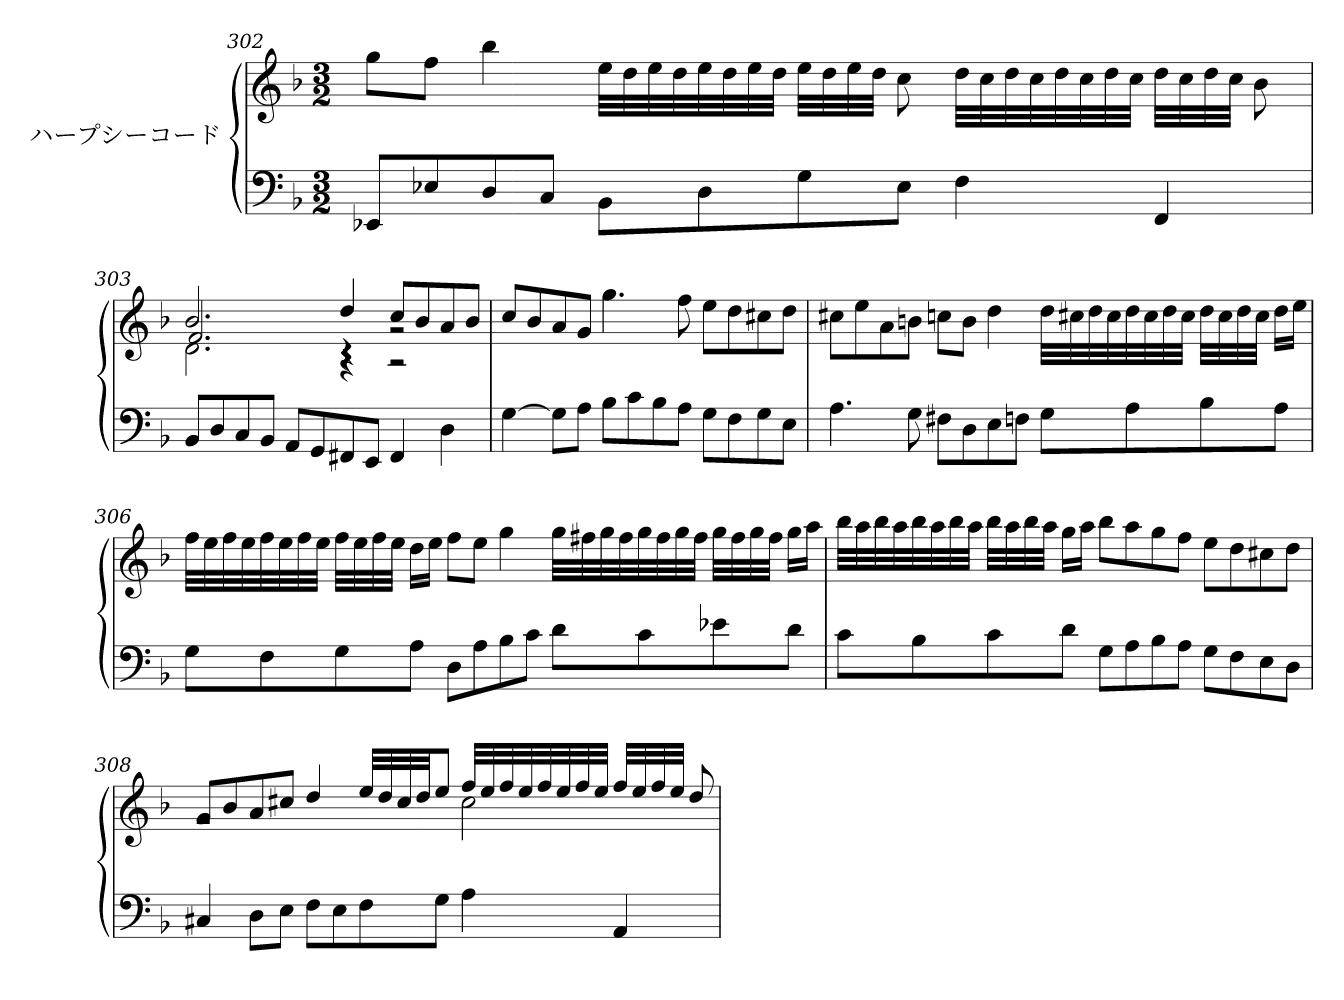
**kern	**kern
*part1	*part1
*staff2	*staff1
*I"ハープシーコード	*
*clefF4	*clefG2
*k[b-]	*k[b-]
*M3/2	*M3/2
=302	=302
8EE-X/L	8gg\L
8E-X/	8ff\J
8D/	4bb-\
8C/J	.
8BB-\L	32ee\LLL
.	32dd\
.	32ee\
.	32dd\
8D\	32ee\
.	32dd\
.	32ee\
.	32dd\JJJ
8G\	32ee\LLL
.	32dd\
.	32ee\
.	32dd\JJJ
8E-\J	8cc\
4F\	32dd\LLL
.	32cc\
.	32dd\
.	32cc\
.	32dd\
.	32cc\
.	32dd\
.	32cc\JJJ
4FF/	32dd\LLL
.	32cc\
.	32dd\
.	32cc\JJJ
.	8b-\
!!LO:LB:g=z
=303	=303
*	*^
*	*	*^
8BB-/L	2.b-/	2.d\	2.f/
8D/	.	.	.
8C/	.	.	.
8BB-/J	.	.	.
8AA/L	.	.	.
8GG/	.	.	.
8FF#X/	4dd/	4rc	4rA
8EE/J	.	.	.
4FF#/	8cc/L	2rg	2rA
.	8b-/	.	.
4D\	8a/	.	.
.	8b-/J	.	.
*	*v	*v	*v
=304	=304
[4G\	8cc/L
.	8b-/
8G\L]	8a/
8A\J	8g/J
8B-\L	4.gg\
8c\	.
8B-\	.
8A\J	8ff\
8G\L	8ee\L
8F\	8dd\
8G\	8cc#X\
8E\J	8dd\J
!!LO:LB:g=z
=305	=305
4.A\	8cc#X\L
.	8ee\
.	8a\
8G\	8bn\J
8F#X\L	8ccn\L
8D\	8b\J
8E\	4dd\
8Fn\J	.
8G\L	32dd\LLL
.	32cc#X\
.	32dd\
.	32cc#\
8A\	32dd\
.	32cc#\
.	32dd\
.	32cc#\JJJ
8B-\	32dd\LLL
.	32cc#\
.	32dd\
.	32cc#\JJJ
8A\J	16dd\LL
.	16ee\JJ
!!LO:LB:g=z
=306	=306
8G\L	32ff\LLL
.	32ee\
.	32ff\
.	32ee\
8F\	32ff\
.	32ee\
.	32ff\
.	32ee\JJJ
8G\	32ff\LLL
.	32ee\
.	32ff\
.	32ee\JJJ
8A\J	16dd\LL
.	16ee\JJ
8D\L	8ff\L
8A\	8ee\J
8B-\	4gg\
8c\J	.
8d\L	32gg\LLL
.	32ff#X\
.	32gg\
.	32ff#\
8c\	32gg\
.	32ff#\
.	32gg\
.	32ff#\JJJ
8e-X\	32gg\LLL
.	32ff#\
.	32gg\
.	32ff#\JJJ
8d\J	16gg\LL
.	16aa\JJ
!!LO:PB:g=z
=307	=307
8c\L	32bb-\LLL
.	32aa\
.	32bb-\
.	32aa\
8B-\	32bb-\
.	32aa\
.	32bb-\
.	32aa\JJJ
8c\	32bb-\LLL
.	32aa\
.	32bb-\
.	32aa\JJJ
8d\J	16gg\LL
.	16aa\JJ
8G\L	8bb-\L
8A\	8aa\
8B-\	8gg\
8A\J	8ff\J
8G\L	8ee\L
8F\	8dd\
8E\	8cc#X\
8D\J	8dd\J
!!LO:LB:g=z
=308	=308
*	*^
4C#X/	8g/L	1rg
.	8b-/	.
8D\L	8a/	.
8E\J	8cc#X/J	.
8F\L	4dd/	.
8E\	.	.
8F\	32ee/LLL	.
.	32dd/	.
.	32cc#/	.
.	32dd/JJ	.
8G\J	8ee/J	.
4A\	32ff/LLL	2cc#\
.	32ee/	.
.	32ff/	.
.	32ee/	.
.	32ff/	.
.	32ee/	.
.	32ff/	.
.	32ee/JJJ	.
4AA/	32ff/LLL	.
.	32ee/	.
.	32ff/	.
.	32ee/JJJ	.
.	8dd/	.
*	*v	*v
=	=
*-	*-
